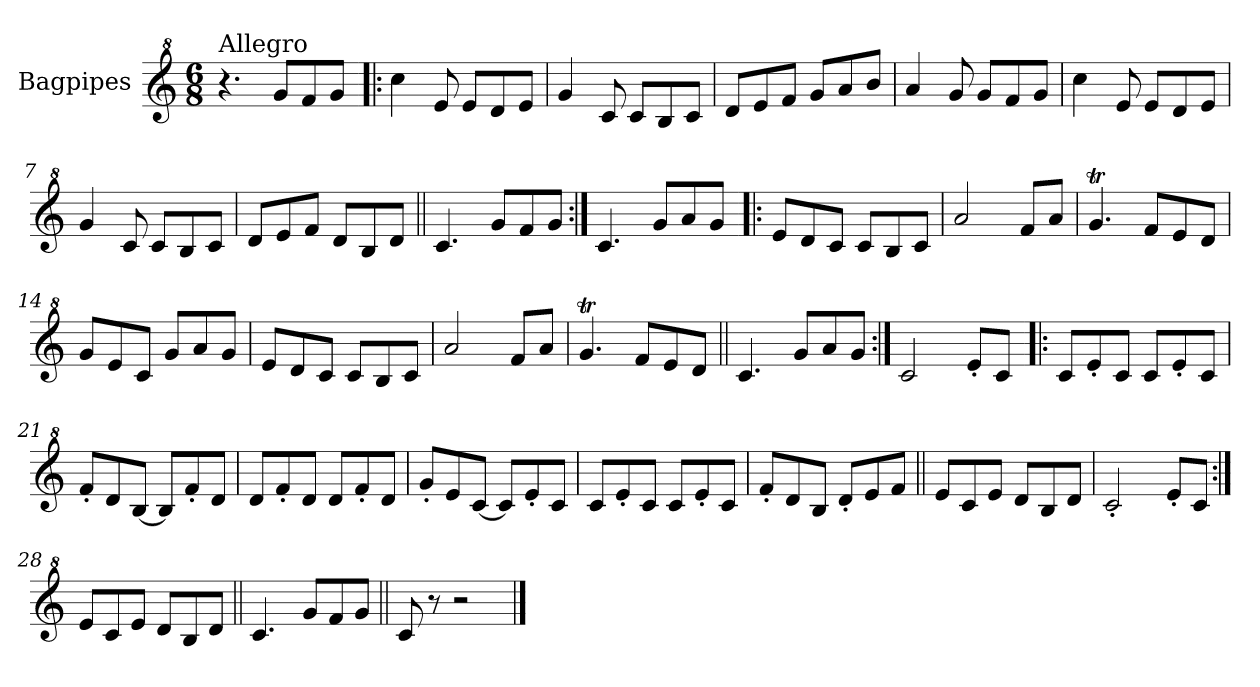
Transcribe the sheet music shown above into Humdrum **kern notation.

**kern
*part1
*staff1
*I"Bagpipes
*I'Bag
*clefG^2
*ITrd1c2
*k[b-e-]
*B-:
*M6/8
=1
!LO:TX:a:t=Allegro
4.r
8ff/L
8ee-/
8ff/J
=2!|:
4bb-\
8dd/
8dd/L
8cc/
8dd/J
=3
4ff/
8b-/
8b-/L
8a/
8b-/J
=4
8cc/L
8dd/
8ee-/J
8ff/L
8gg/
8aa/J
=5
4gg/
8ff/
8ff/L
8ee-/
8ff/J
=6
4bb-\
8dd/
8dd/L
8cc/
8dd/J
=7
4ff/
8b-/
8b-/L
8a/
8b-/J
!!LO:LB:g=z
=8
8cc/L
8dd/
8ee-/J
8cc/L
8a/
8cc/J
=9||
4.b-/
8ff/L
8ee-/
8ff/J
=10:|!
4.b-/
8ff/L
8gg/
8ff/J
=11!|:
8dd/L
8cc/
8b-/J
8b-/L
8a/
8b-/J
=12
2gg/
8ee-/L
8gg/J
=13
4.ffT/
8ee-/L
8dd/
8cc/J
=14
8ff/L
8dd/
8b-/J
8ff/L
8gg/
8ff/J
!!LO:LB:g=z
=15
8dd/L
8cc/
8b-/J
8b-/L
8a/
8b-/J
=16
2gg/
8ee-/L
8gg/J
=17
4.ffT/
8ee-/L
8dd/
8cc/J
=18||
4.b-/
8ff/L
8gg/
8ff/J
=19:|!
2b-/
8dd'/L
8b-/J
=20!|:
8b-/L
8dd'/
8b-/J
8b-/L
8dd'/
8b-/J
=21
8ee-'/L
8cc/
[8a/J
8a/L]
8ee-'/
8cc/J
!!LO:LB:g=z
=22
8cc/L
8ee-'/
8cc/J
8cc/L
8ee-'/
8cc/J
=23
8ff'/L
8dd/
[8b-/J
8b-/L]
8dd'/
8b-/J
=24
8b-/L
8dd'/
8b-/J
8b-/L
8dd'/
8b-/J
=25
8ee-'/L
8cc/
8a/J
8cc'/L
8dd/
8ee-/J
=26||
8dd/L
8b-/
8dd/J
8cc/L
8a/
8cc/J
=27
2b-'/
8dd'/L
8b-/J
=28:|!
8dd/L
8b-/
8dd/J
8cc/L
8a/
8cc/J
!!LO:LB:g=z
=29||
4.b-/
8ff/L
8ee-/
8ff/J
=30||
8b-/
8r
2r
==
*-
